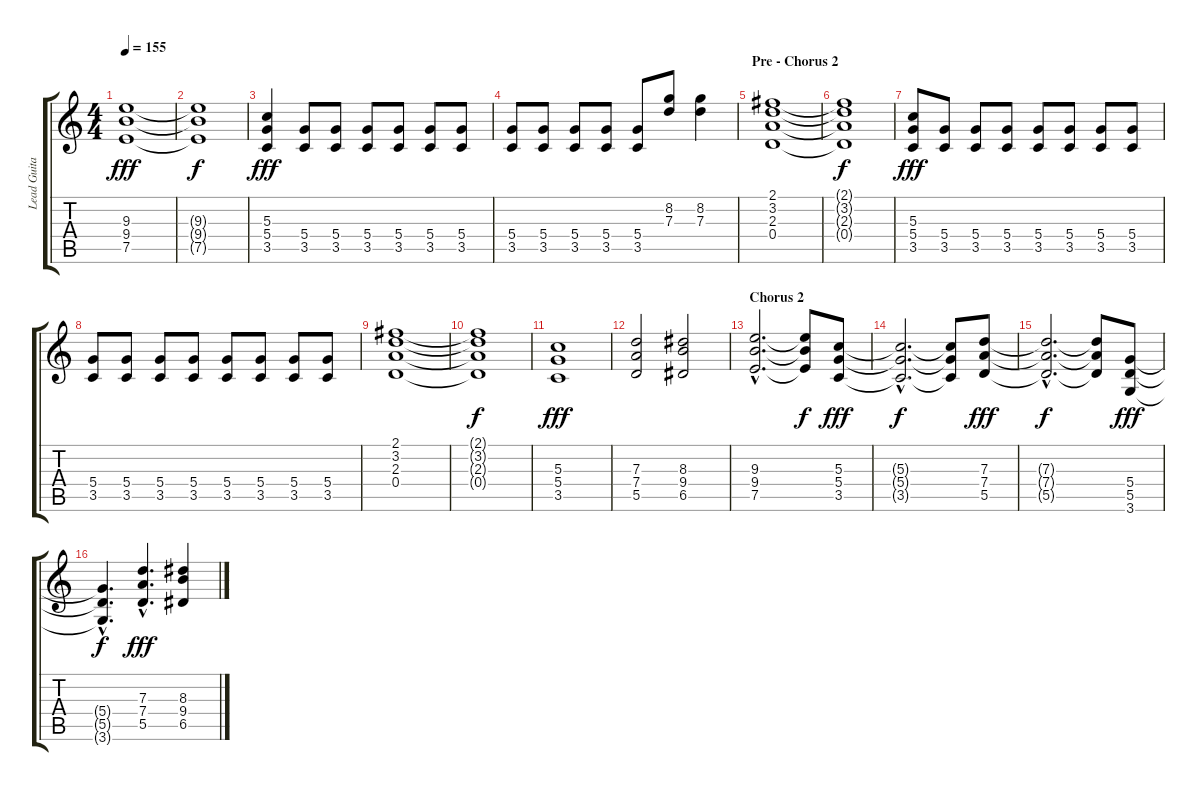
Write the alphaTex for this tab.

\track ("Lead Guitar" "Lead Guita") {instrument distortionguitar}
\staff {score tabs}
\tuning (E4 B3 G3 D3 A2 E2) {hide}
\ts (4 4)
\tempo 155
\clef g2
\ks c
(9.3 9.4 7.5).1{dy fff} |
(9.3{t} 9.4{t} 7.5{t}).1{dy f} |
(5.3 5.4 3.5).4{dy fff} (5.4 3.5).8 (5.4 3.5).8 (5.4 3.5).8 (5.4 3.5).8 (5.4 3.5).8 (5.4 3.5).8 |
(5.4 3.5).8 (5.4 3.5).8 (5.4 3.5).8 (5.4 3.5).8 (5.4 3.5).8 (8.2 7.3).8 (8.2 7.3).4 |
\section ("" "Pre - Chorus 2")
(2.1 3.2 2.3 0.4).1 |
(2.1{t} 3.2{t} 2.3{t} 0.4{t}).1{dy f} |
(5.3 5.4 3.5).8{dy fff} (5.4 3.5).8 (5.4 3.5).8 (5.4 3.5).8 (5.4 3.5).8 (5.4 3.5).8 (5.4 3.5).8 (5.4 3.5).8 |
(5.4 3.5).8 (5.4 3.5).8 (5.4 3.5).8 (5.4 3.5).8 (5.4 3.5).8 (5.4 3.5).8 (5.4 3.5).8 (5.4 3.5).8 |
(2.1 3.2 2.3 0.4).1 |
(2.1{t} 3.2{t} 2.3{t} 0.4{t}).1{dy f} |
(5.3 5.4 3.5).1{dy fff} |
(7.3 7.4 5.5).2 (8.3 9.4 6.5).2 |
\section ("" "Chorus 2")
(9.3{hac} 9.4{hac} 7.5{hac}).2{d} (9.3{t} 9.4{t} 7.5{t}).8{dy f} (5.3 5.4 3.5).8{dy fff} |
(5.3{hac t} 5.4{hac t} 3.5{hac t}).2{d dy f} (5.3{t} 5.4{t} 3.5{t}).8 (7.3 7.4 5.5).8{dy fff} |
(7.3{hac t} 7.4{hac t} 5.5{hac t}).2{d dy f} (7.3{t} 7.4{t} 5.5{t}).8 (5.4 5.5 3.6).8{dy fff} |
(5.4{hac t} 5.5{hac t} 3.6{hac t}).4{d dy f} (7.3{hac} 7.4{hac} 5.5{hac}).4{d dy fff} (8.3 9.4 6.5).4
